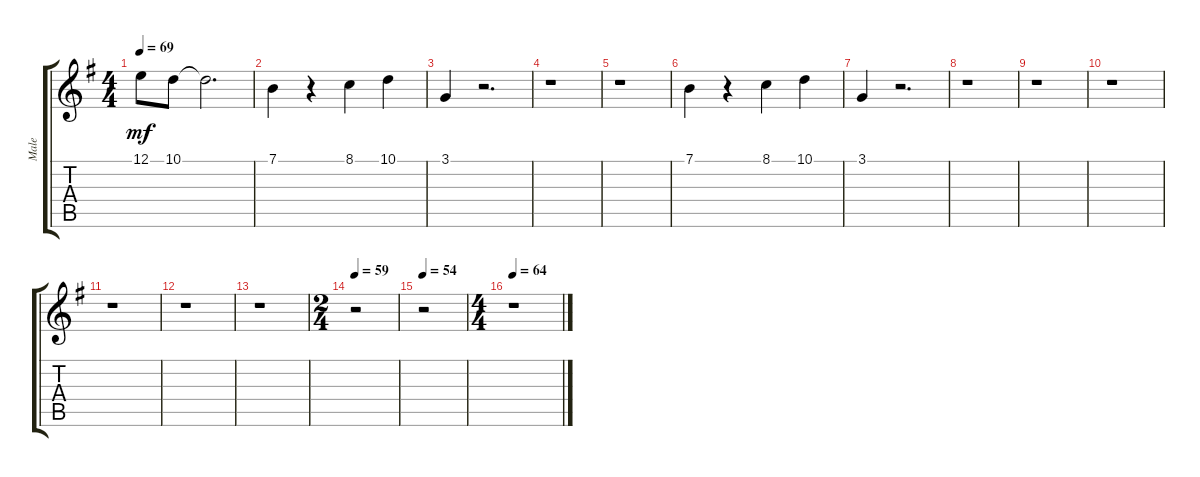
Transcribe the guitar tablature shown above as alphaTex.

\track ("Male" "Male") {instrument choiraahs}
\staff {score tabs}
\tuning (E4 B3 G3 D3 A2 E2) {hide}
\ts (4 4)
\tempo 69
\clef g2
\ks eminor
12.1.8{dy mf} 10.1.8 10.1{t}.2{d} |
7.1.4 r.4 8.1.4 10.1.4 |
3.1.4 r.2{d} |
r.1 |
r.1 |
7.1.4 r.4 8.1.4 10.1.4 |
3.1.4 r.2{d} |
r.1 |
r.1 |
r.1 |
r.1 |
r.1 |
r.1 |
\ts (2 4)
\tempo 59
r.2 |
\tempo 54
r.2 |
\ts (4 4)
\tempo 64
r.1
